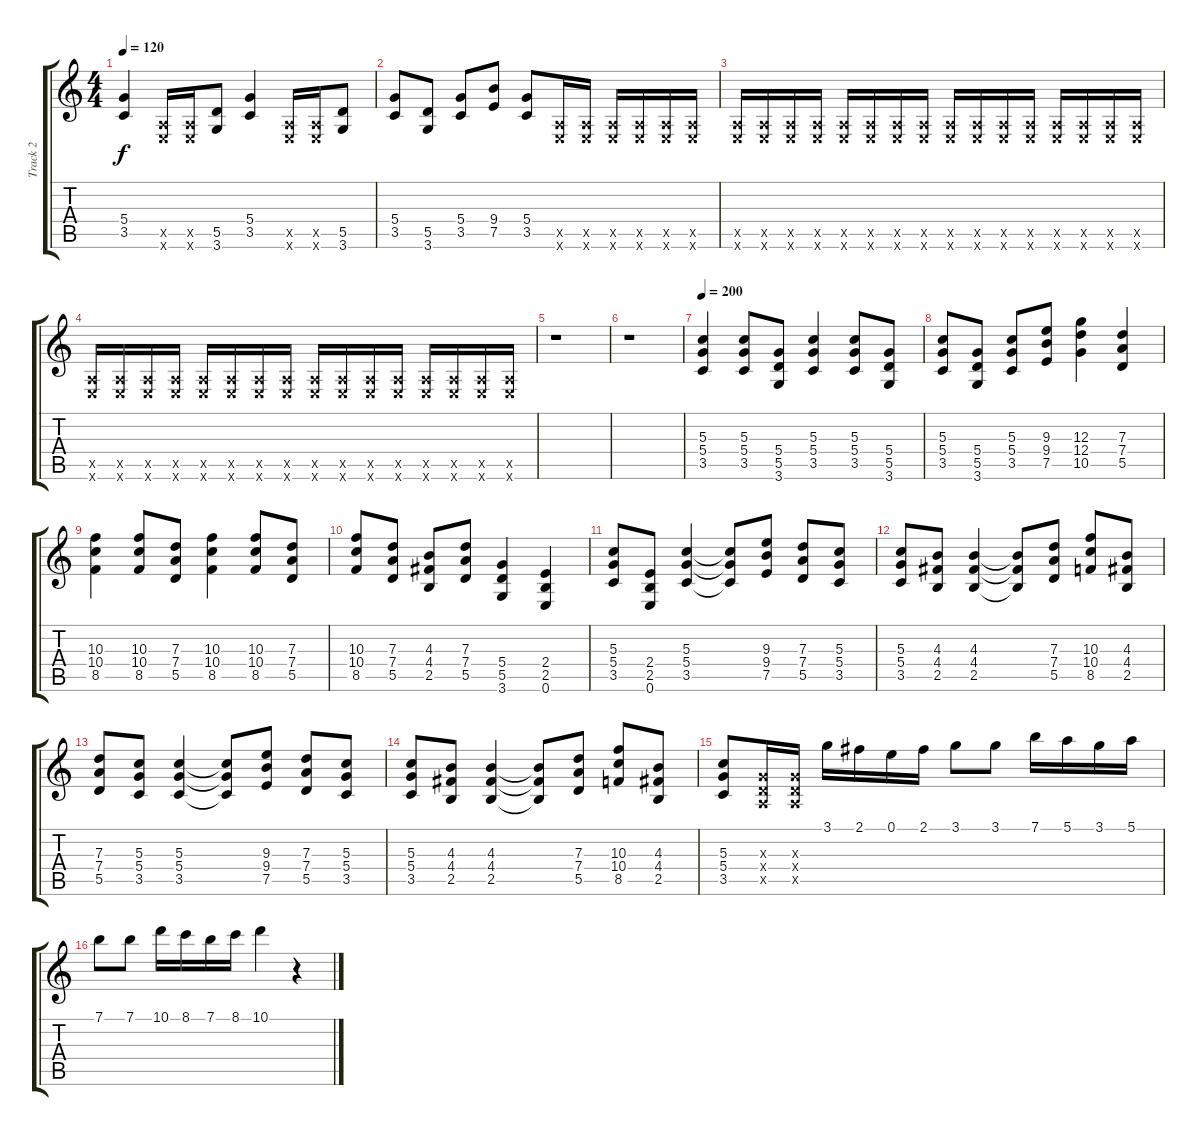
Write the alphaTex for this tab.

\track ("Track 2" "Track 2") {instrument distortionguitar}
\staff {score tabs}
\tuning (E4 B3 G3 D3 A2 E2) {hide}
\ts (4 4)
\tempo 120
\clef g2
\ks c
(5.4 3.5).4{dy f instrument distortionguitar} (0.5{x} 0.6{x}).16 (0.5{x} 0.6{x}).16 (5.5 3.6).8 (5.4 3.5).4 (0.5{x} 0.6{x}).16 (0.5{x} 0.6{x}).16 (5.5 3.6).8 |
(5.4 3.5).8 (5.5 3.6).8 (5.4 3.5).8 (9.4 7.5).8 (5.4 3.5).8 (0.5{x} 0.6{x}).16 (0.5{x} 0.6{x}).16 (0.5{x} 0.6{x}).16 (0.5{x} 0.6{x}).16 (0.5{x} 0.6{x}).16 (0.5{x} 0.6{x}).16 |
(0.5{x} 0.6{x}).16 (0.5{x} 0.6{x}).16 (0.5{x} 0.6{x}).16 (0.5{x} 0.6{x}).16 (0.5{x} 0.6{x}).16 (0.5{x} 0.6{x}).16 (0.5{x} 0.6{x}).16 (0.5{x} 0.6{x}).16 (0.5{x} 0.6{x}).16 (0.5{x} 0.6{x}).16 (0.5{x} 0.6{x}).16 (0.5{x} 0.6{x}).16 (0.5{x} 0.6{x}).16 (0.5{x} 0.6{x}).16 (0.5{x} 0.6{x}).16 (0.5{x} 0.6{x}).16 |
(0.5{x} 0.6{x}).16 (0.5{x} 0.6{x}).16 (0.5{x} 0.6{x}).16 (0.5{x} 0.6{x}).16 (0.5{x} 0.6{x}).16 (0.5{x} 0.6{x}).16 (0.5{x} 0.6{x}).16 (0.5{x} 0.6{x}).16 (0.5{x} 0.6{x}).16 (0.5{x} 0.6{x}).16 (0.5{x} 0.6{x}).16 (0.5{x} 0.6{x}).16 (0.5{x} 0.6{x}).16 (0.5{x} 0.6{x}).16 (0.5{x} 0.6{x}).16 (0.5{x} 0.6{x}).16 |
r.1 |
r.1 |
\tempo 200
(5.3 5.4 3.5).4 (5.3 5.4 3.5).8 (5.4 5.5 3.6).8 (5.3 5.4 3.5).4 (5.3 5.4 3.5).8 (5.4 5.5 3.6).8 |
(5.3 5.4 3.5).8 (5.4 5.5 3.6).8 (5.3 5.4 3.5).8 (9.3 9.4 7.5).8 (12.3 12.4 10.5).4 (7.3 7.4 5.5).4 |
(10.3 10.4 8.5).4 (10.3 10.4 8.5).8 (7.3 7.4 5.5).8 (10.3 10.4 8.5).4 (10.3 10.4 8.5).8 (7.3 7.4 5.5).8 |
(10.3 10.4 8.5).8 (7.3 7.4 5.5).8 (4.3 4.4 2.5).8 (7.3 7.4 5.5).8 (5.4 5.5 3.6).4 (2.4 2.5 0.6).4 |
(5.3 5.4 3.5).8 (2.4 2.5 0.6).8 (5.3 5.4 3.5).4 (5.3{t} 5.4{t} 3.5{t}).8 (9.3 9.4 7.5).8 (7.3 7.4 5.5).8 (5.3 5.4 3.5).8 |
(5.3 5.4 3.5).8 (4.3 4.4 2.5).8 (4.3 4.4 2.5).4 (4.3{t} 4.4{t} 2.5{t}).8 (7.3 7.4 5.5).8 (10.3 10.4 8.5).8 (4.3 4.4 2.5).8 |
(7.3 7.4 5.5).8 (5.3 5.4 3.5).8 (5.3 5.4 3.5).4 (5.3{t} 5.4{t} 3.5{t}).8 (9.3 9.4 7.5).8 (7.3 7.4 5.5).8 (5.3 5.4 3.5).8 |
(5.3 5.4 3.5).8 (4.3 4.4 2.5).8 (4.3 4.4 2.5).4 (4.3{t} 4.4{t} 2.5{t}).8 (7.3 7.4 5.5).8 (10.3 10.4 8.5).8 (4.3 4.4 2.5).8 |
(5.3 5.4 3.5).8 (0.3{x} 0.4{x} 0.5{x}).16 (0.3{x} 0.4{x} 0.5{x}).16 3.1.16 2.1.16 0.1.16 2.1.16 3.1.8 3.1.8 7.1.16 5.1.16 3.1.16 5.1.16 |
7.1.8 7.1.8 10.1.16 8.1.16 7.1.16 8.1.16 10.1.4 r.4
